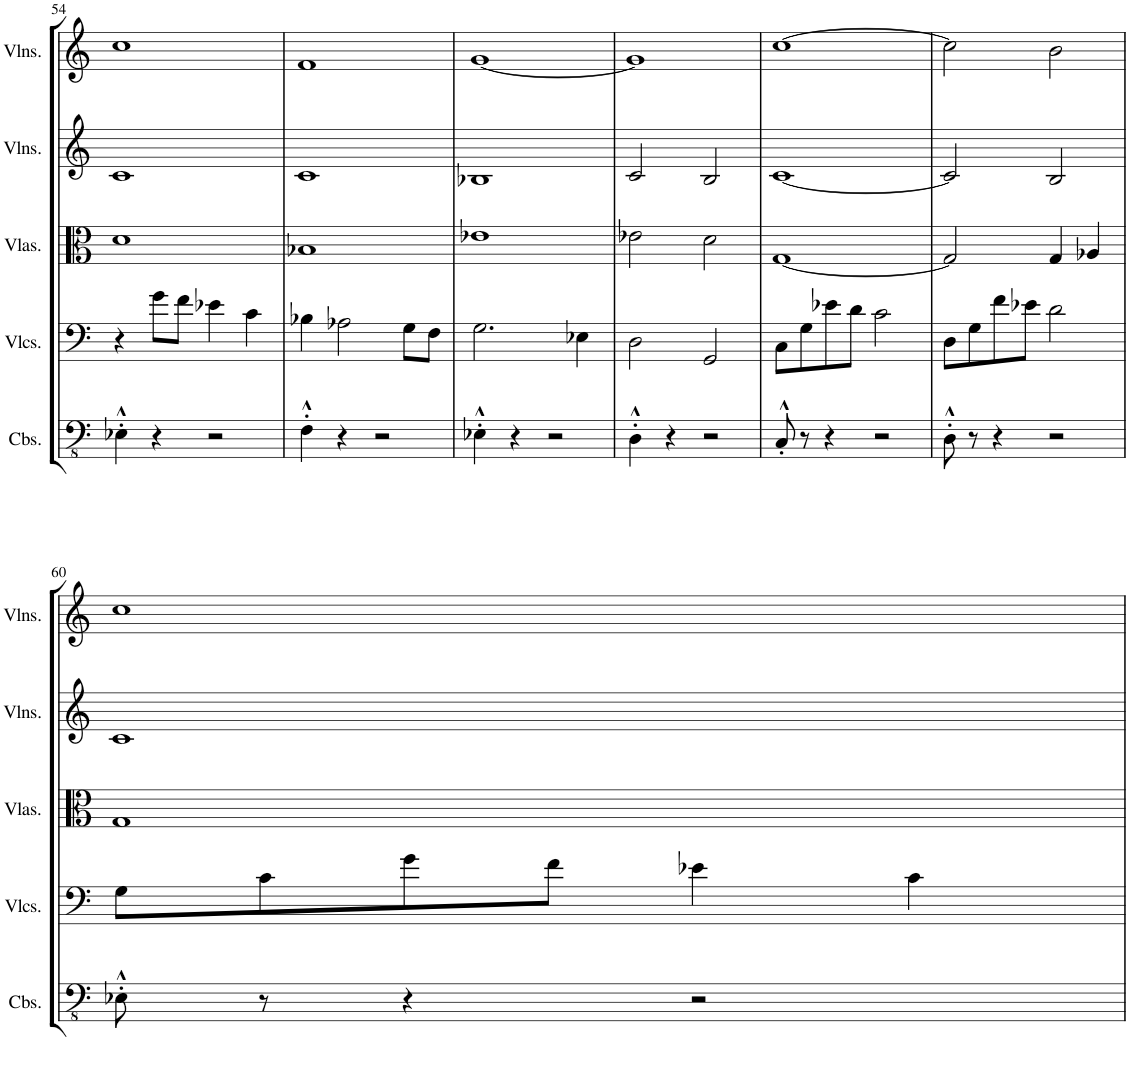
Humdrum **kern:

**kern	**kern	**kern	**kern	**kern
*part5	*part4	*part3	*part2	*part1
*staff5	*staff4	*staff3	*staff2	*staff1
*I"Contrabasses	*I"Violoncellos	*I"Violas	*I"Violins	*I"Violins
*I'Cbs.	*I'Vlcs.	*I'Vlas.	*I'Vlns.	*I'Vlns.
!!LO:PB:g=z
*clefFv4	*clefF4	*clefC3	*clefG2	*clefG2
*k[]	*k[]	*k[]	*k[]	*k[]
*M4/4	*M4/4	*M4/4	*M4/4	*M4/4
=54	=54	=54	=54	=54
4EE-X'^^\	4r	1d	1c	1cc
4r	8g\L	.	.	.
.	8f\J	.	.	.
2r	4e-X\	.	.	.
.	4c\	.	.	.
=55	=55	=55	=55	=55
4FF'^^\	4B-X\	1B-X	1c	1f
4r	2A-X\	.	.	.
2r	.	.	.	.
.	8G\L	.	.	.
.	8F\J	.	.	.
=56	=56	=56	=56	=56
4EE-X'^^\	2.G\	1e-X	1B-X	[1g
4r	.	.	.	.
2r	.	.	.	.
.	4E-X\	.	.	.
=57	=57	=57	=57	=57
4DD'^^\	2D\	2e-X\	2c/	1g]
4r	.	.	.	.
2r	2GG/	2d\	2B/	.
=58	=58	=58	=58	=58
8CC'^^/	8C\L	[1G	[1c	[1cc
8r	8G\	.	.	.
4r	8e-X\	.	.	.
.	8d\J	.	.	.
2r	2c\	.	.	.
=59	=59	=59	=59	=59
8DD'^^\	8D\L	2G/]	2c/]	2cc\]
8r	8G\	.	.	.
4r	8f\	.	.	.
.	8e-X\J	.	.	.
2r	2d\	4G/	2B/	2b\
.	.	4A-X/	.	.
!!LO:LB:g=z
=60	=60	=60	=60	=60
8EE-X'^^\	8G\L	1G	1c	1cc
8r	8c\	.	.	.
4r	8g\	.	.	.
.	8f\J	.	.	.
2r	4e-X\	.	.	.
.	4c\	.	.	.
=	=	=	=	=
*-	*-	*-	*-	*-
